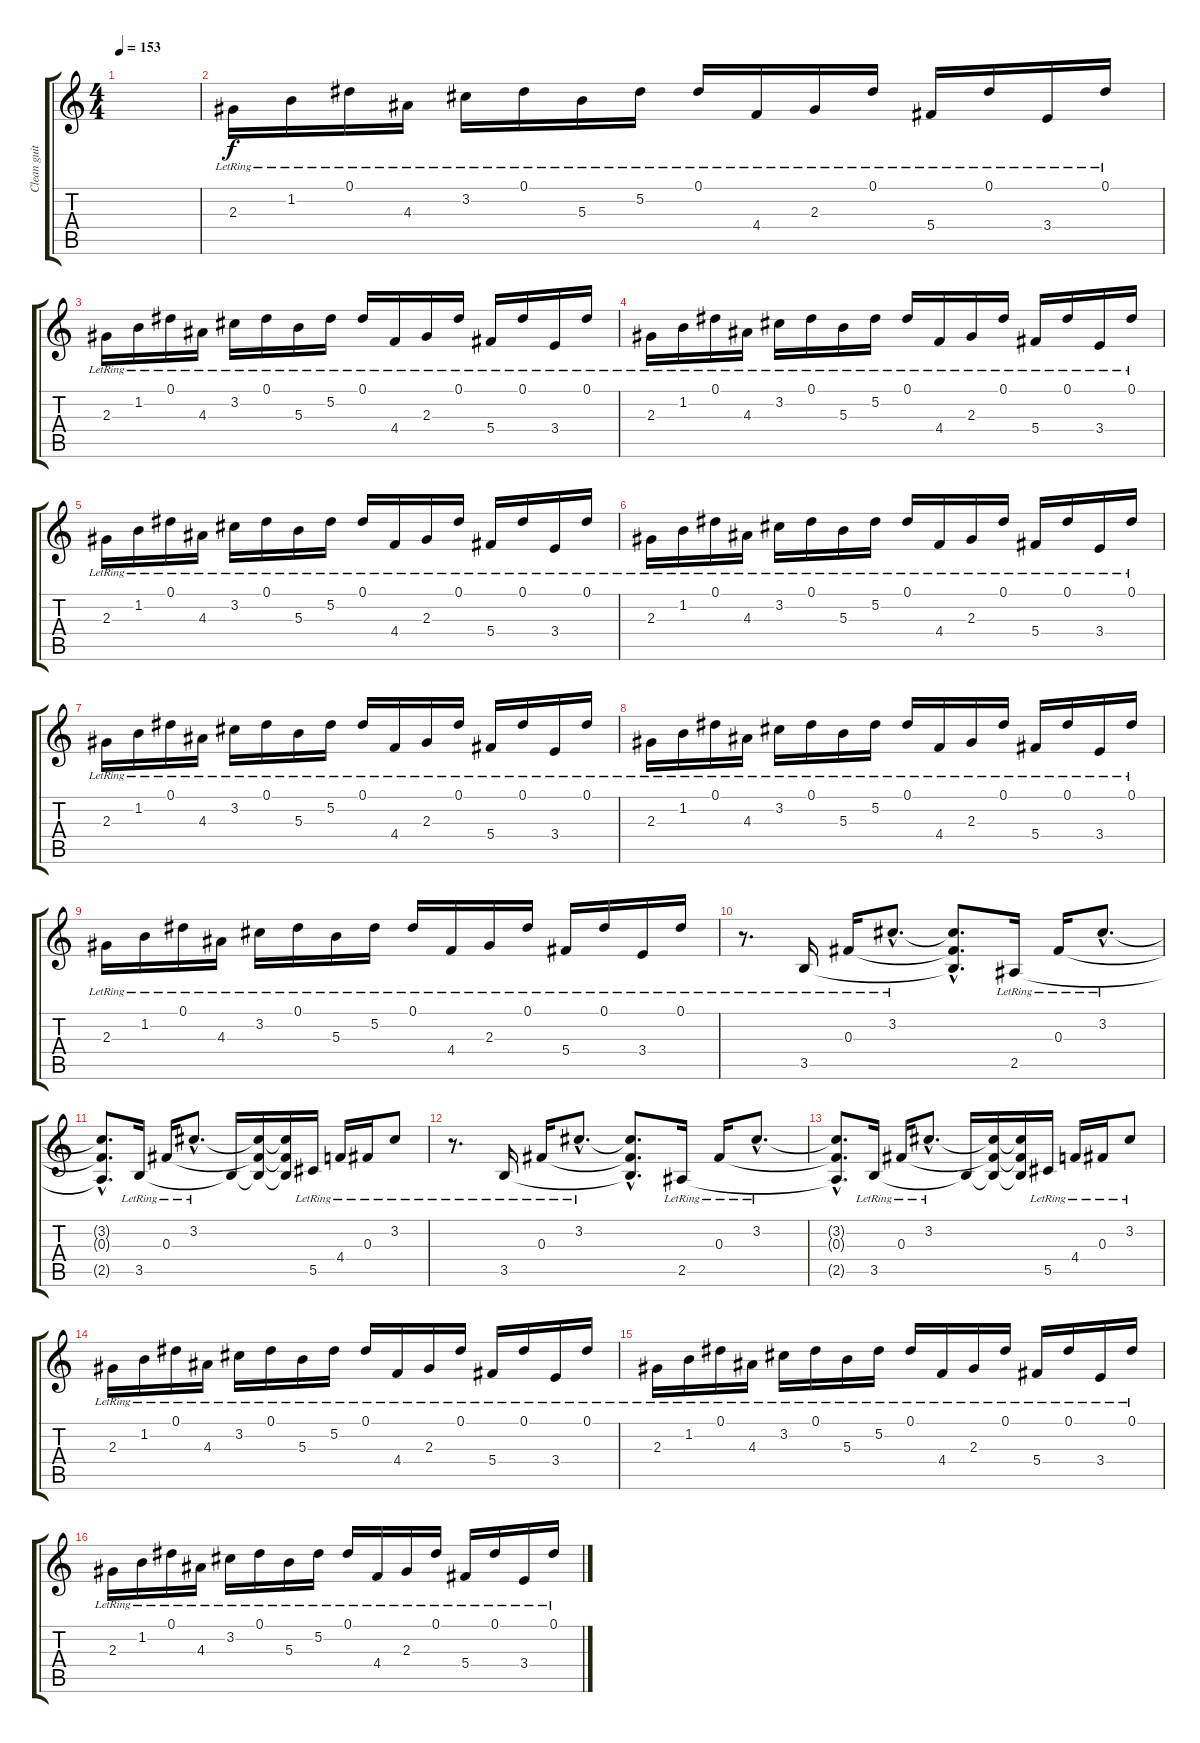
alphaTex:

\track ("Clean guitar 2" "Clean guit") {instrument acousticguitarsteel}
\staff {score tabs}
\tuning (Eb4 Bb3 Gb3 Db3 Ab2 Eb2) {hide}
\ts (4 4)
\tempo 153
\tempo 63
\tempo 153
\clef g2
\ks c
|
2.3{lr}.16 1.2{lr}.16 0.1{lr}.16 4.3{lr}.16 3.2{lr}.16 0.1{lr}.16 5.3{lr}.16 5.2{lr}.16 0.1{lr}.16 4.4{lr}.16 2.3{lr}.16 0.1{lr}.16 5.4{lr}.16 0.1{lr}.16 3.4{lr}.16 0.1{lr}.16 |
2.3{lr}.16 1.2{lr}.16 0.1{lr}.16 4.3{lr}.16 3.2{lr}.16 0.1{lr}.16 5.3{lr}.16 5.2{lr}.16 0.1{lr}.16 4.4{lr}.16 2.3{lr}.16 0.1{lr}.16 5.4{lr}.16 0.1{lr}.16 3.4{lr}.16 0.1{lr}.16 |
2.3{lr}.16 1.2{lr}.16 0.1{lr}.16 4.3{lr}.16 3.2{lr}.16 0.1{lr}.16 5.3{lr}.16 5.2{lr}.16 0.1{lr}.16 4.4{lr}.16 2.3{lr}.16 0.1{lr}.16 5.4{lr}.16 0.1{lr}.16 3.4{lr}.16 0.1{lr}.16 |
2.3{lr}.16 1.2{lr}.16 0.1{lr}.16 4.3{lr}.16 3.2{lr}.16 0.1{lr}.16 5.3{lr}.16 5.2{lr}.16 0.1{lr}.16 4.4{lr}.16 2.3{lr}.16 0.1{lr}.16 5.4{lr}.16 0.1{lr}.16 3.4{lr}.16 0.1{lr}.16 |
2.3{lr}.16 1.2{lr}.16 0.1{lr}.16 4.3{lr}.16 3.2{lr}.16 0.1{lr}.16 5.3{lr}.16 5.2{lr}.16 0.1{lr}.16 4.4{lr}.16 2.3{lr}.16 0.1{lr}.16 5.4{lr}.16 0.1{lr}.16 3.4{lr}.16 0.1{lr}.16 |
2.3{lr}.16 1.2{lr}.16 0.1{lr}.16 4.3{lr}.16 3.2{lr}.16 0.1{lr}.16 5.3{lr}.16 5.2{lr}.16 0.1{lr}.16 4.4{lr}.16 2.3{lr}.16 0.1{lr}.16 5.4{lr}.16 0.1{lr}.16 3.4{lr}.16 0.1{lr}.16 |
2.3{lr}.16 1.2{lr}.16 0.1{lr}.16 4.3{lr}.16 3.2{lr}.16 0.1{lr}.16 5.3{lr}.16 5.2{lr}.16 0.1{lr}.16 4.4{lr}.16 2.3{lr}.16 0.1{lr}.16 5.4{lr}.16 0.1{lr}.16 3.4{lr}.16 0.1{lr}.16 |
2.3{lr}.16 1.2{lr}.16 0.1{lr}.16 4.3{lr}.16 3.2{lr}.16 0.1{lr}.16 5.3{lr}.16 5.2{lr}.16 0.1{lr}.16 4.4{lr}.16 2.3{lr}.16 0.1{lr}.16 5.4{lr}.16 0.1{lr}.16 3.4{lr}.16 0.1{lr}.16 |
r.8{d volume 11 balance 6} 3.5{lr}.16 0.3{lr}.16 3.2{hac lr}.8{d} (3.2{hac t} 0.3{hac t} 3.5{hac t}).8{d} 2.5{lr}.16 0.3{lr}.16 3.2{hac lr}.8{d} |
(3.2{hac t} 0.3{hac t} 2.5{hac t}).8{d} 3.5{lr}.16 0.3{lr}.16 3.2{hac lr}.8{d} 3.5{t}.16 (3.2{t} 0.3{t} 3.5{t}).16 (3.2{t} 0.3{t} 3.5{t}).16 5.5{lr}.16 4.4{lr}.16 0.3{lr}.16 3.2{lr}.8 |
r.8{d} 3.5{lr}.16 0.3{lr}.16 3.2{hac lr}.8{d} (3.2{hac t} 0.3{hac t} 3.5{hac t}).8{d} 2.5{lr}.16 0.3{lr}.16 3.2{hac lr}.8{d} |
(3.2{hac t} 0.3{hac t} 2.5{hac t}).8{d} 3.5{lr}.16 0.3{lr}.16 3.2{hac lr}.8{d} 3.5{t}.16 (3.2{t} 0.3{t} 3.5{t}).16 (3.2{t} 0.3{t} 3.5{t}).16 5.5{lr}.16 4.4{lr}.16 0.3{lr}.16 3.2{lr}.8 |
2.3{lr}.16{volume 9 balance 3} 1.2{lr}.16 0.1{lr}.16 4.3{lr}.16 3.2{lr}.16 0.1{lr}.16 5.3{lr}.16 5.2{lr}.16 0.1{lr}.16 4.4{lr}.16 2.3{lr}.16 0.1{lr}.16 5.4{lr}.16 0.1{lr}.16 3.4{lr}.16 0.1{lr}.16 |
2.3{lr}.16 1.2{lr}.16 0.1{lr}.16 4.3{lr}.16 3.2{lr}.16 0.1{lr}.16 5.3{lr}.16 5.2{lr}.16 0.1{lr}.16 4.4{lr}.16 2.3{lr}.16 0.1{lr}.16 5.4{lr}.16 0.1{lr}.16 3.4{lr}.16 0.1{lr}.16 |
2.3{lr}.16 1.2{lr}.16 0.1{lr}.16 4.3{lr}.16 3.2{lr}.16 0.1{lr}.16 5.3{lr}.16 5.2{lr}.16 0.1{lr}.16 4.4{lr}.16 2.3{lr}.16 0.1{lr}.16 5.4{lr}.16 0.1{lr}.16 3.4{lr}.16 0.1{lr}.16
